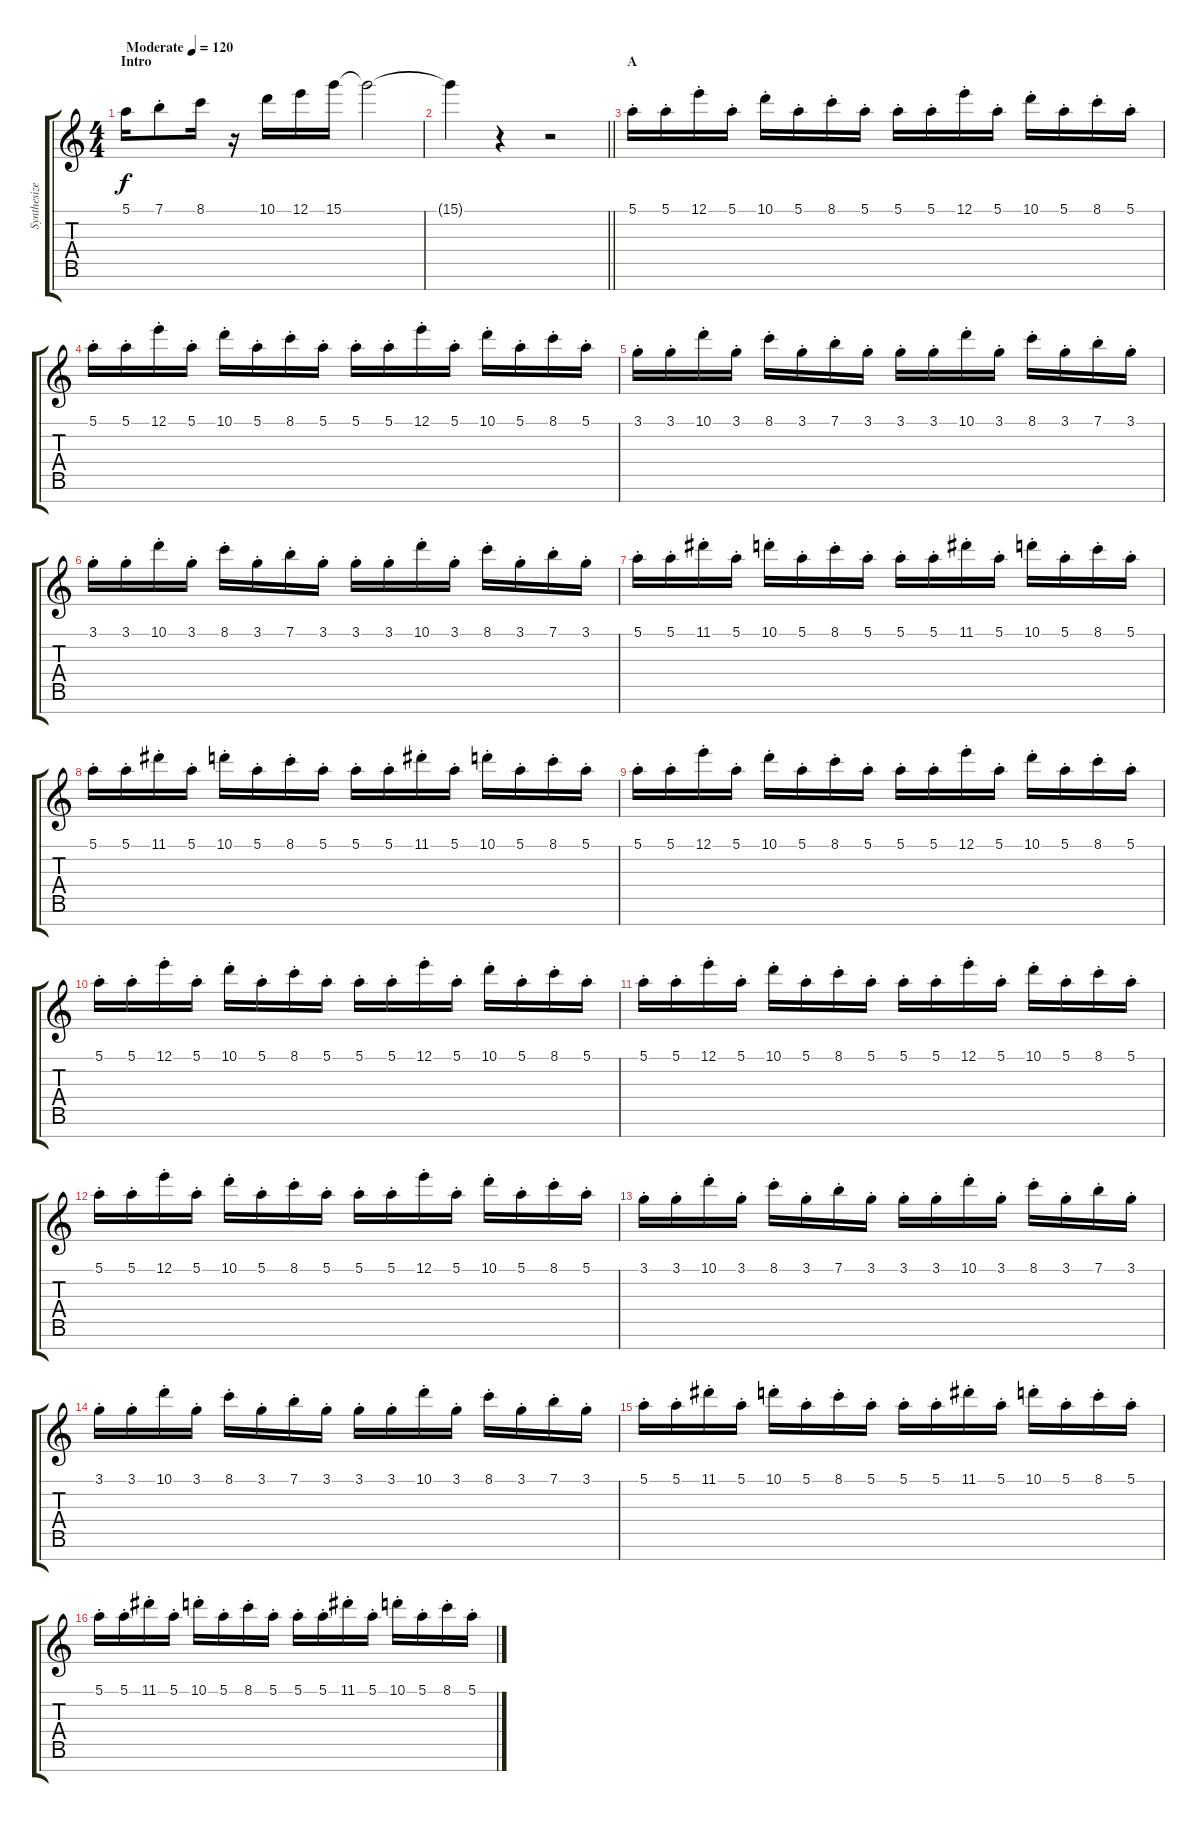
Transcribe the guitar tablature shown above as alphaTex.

\track ("Synthesizer II" "Synthesize") {instrument lead1square}
\staff {score tabs}
\tuning (E5 B4 G4 D4 A3 E3 B2) {hide}
\ts (4 4)
\section ("" "Intro")
\tempo (120 "Moderate")
\clef g2
\ks c
5.1.16{dy f instrument lead1square} 7.1{st}.8 8.1.16 r.16 10.1.16 12.1.16 15.1.16 15.1{t}.2{volume 0} |
\barLineRight lightlight
15.1{t}.4 r.4 r.2{volume 11} |
\section ("" "A")
5.1{st}.16 5.1{st}.16 12.1{st}.16 5.1{st}.16 10.1{st}.16 5.1{st}.16 8.1{st}.16 5.1{st}.16 5.1{st}.16 5.1{st}.16 12.1{st}.16 5.1{st}.16 10.1{st}.16 5.1{st}.16 8.1{st}.16 5.1{st}.16 |
5.1{st}.16 5.1{st}.16 12.1{st}.16 5.1{st}.16 10.1{st}.16 5.1{st}.16 8.1{st}.16 5.1{st}.16 5.1{st}.16 5.1{st}.16 12.1{st}.16 5.1{st}.16 10.1{st}.16 5.1{st}.16 8.1{st}.16 5.1{st}.16 |
3.1{st}.16 3.1{st}.16 10.1{st}.16 3.1{st}.16 8.1{st}.16 3.1{st}.16 7.1{st}.16 3.1{st}.16 3.1{st}.16 3.1{st}.16 10.1{st}.16 3.1{st}.16 8.1{st}.16 3.1{st}.16 7.1{st}.16 3.1{st}.16 |
3.1{st}.16 3.1{st}.16 10.1{st}.16 3.1{st}.16 8.1{st}.16 3.1{st}.16 7.1{st}.16 3.1{st}.16 3.1{st}.16 3.1{st}.16 10.1{st}.16 3.1{st}.16 8.1{st}.16 3.1{st}.16 7.1{st}.16 3.1{st}.16 |
5.1{st}.16 5.1{st}.16 11.1{st}.16 5.1{st}.16 10.1{st}.16 5.1{st}.16 8.1{st}.16 5.1{st}.16 5.1{st}.16 5.1{st}.16 11.1{st}.16 5.1{st}.16 10.1{st}.16 5.1{st}.16 8.1{st}.16 5.1{st}.16 |
5.1{st}.16 5.1{st}.16 11.1{st}.16 5.1{st}.16 10.1{st}.16 5.1{st}.16 8.1{st}.16 5.1{st}.16 5.1{st}.16 5.1{st}.16 11.1{st}.16 5.1{st}.16 10.1{st}.16 5.1{st}.16 8.1{st}.16 5.1{st}.16 |
5.1{st}.16 5.1{st}.16 12.1{st}.16 5.1{st}.16 10.1{st}.16 5.1{st}.16 8.1{st}.16 5.1{st}.16 5.1{st}.16 5.1{st}.16 12.1{st}.16 5.1{st}.16 10.1{st}.16 5.1{st}.16 8.1{st}.16 5.1{st}.16 |
5.1{st}.16 5.1{st}.16 12.1{st}.16 5.1{st}.16 10.1{st}.16 5.1{st}.16 8.1{st}.16 5.1{st}.16 5.1{st}.16 5.1{st}.16 12.1{st}.16 5.1{st}.16 10.1{st}.16 5.1{st}.16 8.1{st}.16 5.1{st}.16 |
5.1{st}.16 5.1{st}.16 12.1{st}.16 5.1{st}.16 10.1{st}.16 5.1{st}.16 8.1{st}.16 5.1{st}.16 5.1{st}.16 5.1{st}.16 12.1{st}.16 5.1{st}.16 10.1{st}.16 5.1{st}.16 8.1{st}.16 5.1{st}.16 |
5.1{st}.16 5.1{st}.16 12.1{st}.16 5.1{st}.16 10.1{st}.16 5.1{st}.16 8.1{st}.16 5.1{st}.16 5.1{st}.16 5.1{st}.16 12.1{st}.16 5.1{st}.16 10.1{st}.16 5.1{st}.16 8.1{st}.16 5.1{st}.16 |
3.1{st}.16 3.1{st}.16 10.1{st}.16 3.1{st}.16 8.1{st}.16 3.1{st}.16 7.1{st}.16 3.1{st}.16 3.1{st}.16 3.1{st}.16 10.1{st}.16 3.1{st}.16 8.1{st}.16 3.1{st}.16 7.1{st}.16 3.1{st}.16 |
3.1{st}.16 3.1{st}.16 10.1{st}.16 3.1{st}.16 8.1{st}.16 3.1{st}.16 7.1{st}.16 3.1{st}.16 3.1{st}.16 3.1{st}.16 10.1{st}.16 3.1{st}.16 8.1{st}.16 3.1{st}.16 7.1{st}.16 3.1{st}.16 |
5.1{st}.16 5.1{st}.16 11.1{st}.16 5.1{st}.16 10.1{st}.16 5.1{st}.16 8.1{st}.16 5.1{st}.16 5.1{st}.16 5.1{st}.16 11.1{st}.16 5.1{st}.16 10.1{st}.16 5.1{st}.16 8.1{st}.16 5.1{st}.16 |
5.1{st}.16 5.1{st}.16 11.1{st}.16 5.1{st}.16 10.1{st}.16 5.1{st}.16 8.1{st}.16 5.1{st}.16 5.1{st}.16 5.1{st}.16 11.1{st}.16 5.1{st}.16 10.1{st}.16 5.1{st}.16 8.1{st}.16 5.1{st}.16
